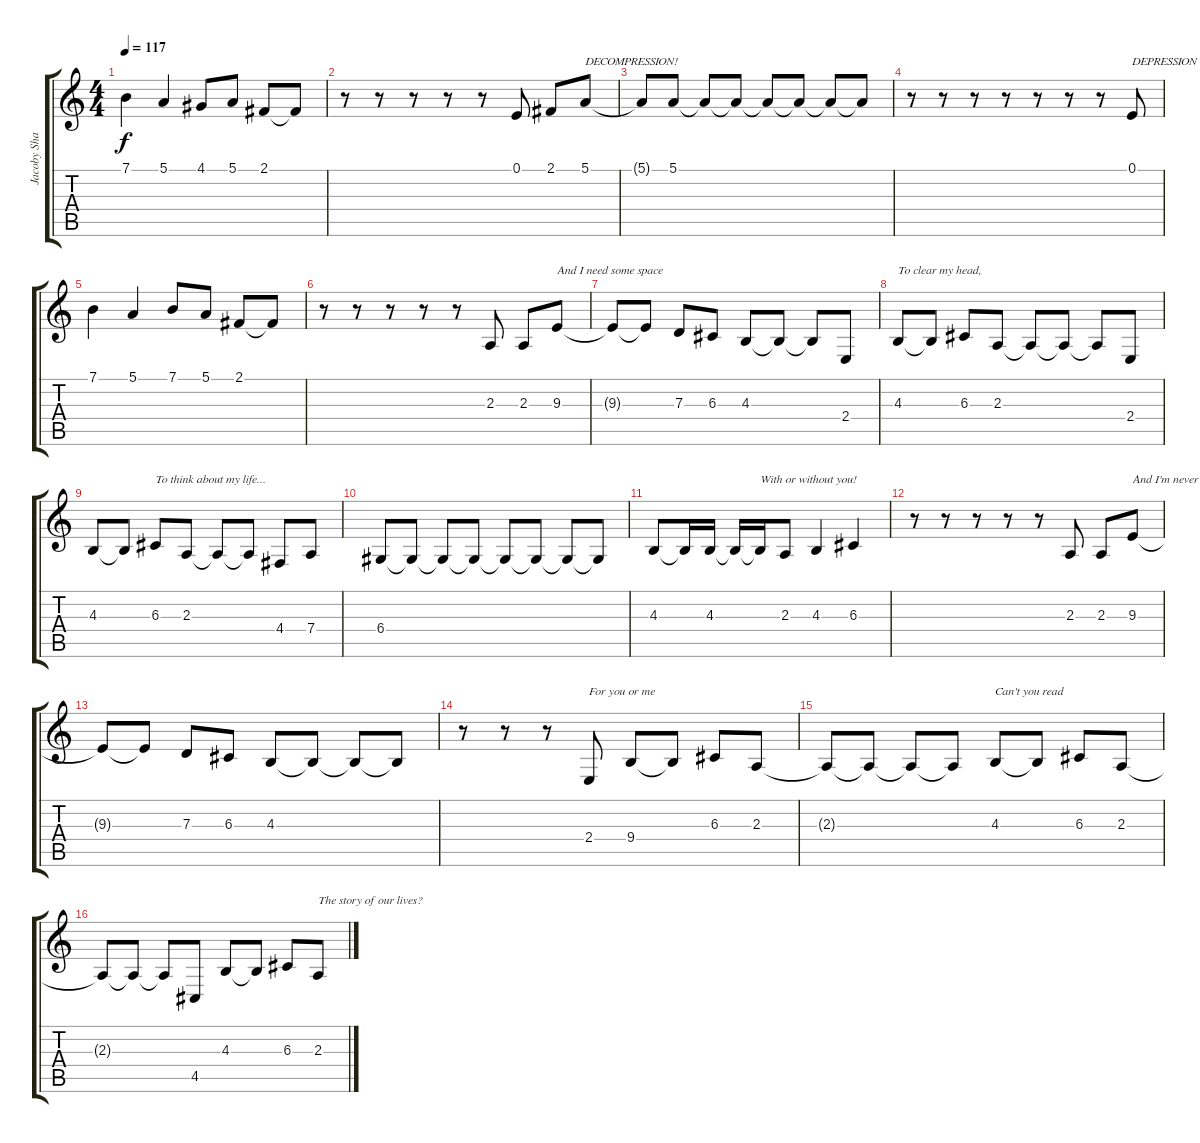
\track ("Jacoby Shaddix (Vocals)" "Jacoby Sha") {instrument harmonica}
\staff {score tabs}
\tuning (E4 B3 G3 D3 A2 E2) {hide}
\ts (4 4)
\tempo 117
\clef g2
\ks c
7.1.4{dy f} 5.1.4 4.1.8 5.1.8 2.1.8 2.1{t}.8 |
r.8 r.8 r.8 r.8 r.8 0.1.8 2.1.8 5.1.8{txt "DECOMPRESSION!"} |
5.1{t}.8 5.1.8 5.1{t}.8 5.1{t}.8 5.1{t}.8 5.1{t}.8 5.1{t}.8 5.1{t}.8 |
r.8 r.8 r.8 r.8 r.8 r.8 r.8 0.1.8{txt "DEPRESSION PERIOD!!"} |
7.1.4 5.1.4 7.1.8 5.1.8 2.1.8 2.1{t}.8 |
r.8 r.8 r.8 r.8 r.8 2.3.8 2.3.8 9.3.8{txt "And I need some space"} |
9.3{t}.8 9.3{t}.8 7.3.8 6.3.8 4.3.8 4.3{t}.8 4.3{t}.8 2.4.8 |
4.3.8{txt "To clear my head,"} 4.3{t}.8 6.3.8 2.3.8 2.3{t}.8 2.3{t}.8 2.3{t}.8 2.4.8 |
4.3.8 4.3{t}.8 6.3.8{txt "To think about my life..."} 2.3.8 2.3{t}.8 2.3{t}.8 4.4.8 7.4.8 |
6.4.8 6.4{t}.8 6.4{t}.8 6.4{t}.8 6.4{t}.8 6.4{t}.8 6.4{t}.8 6.4{t}.8 |
4.3.8 4.3{t}.16 4.3.16 4.3{t}.16 4.3{t}.16{txt "With or without you!"} 2.3.8 4.3.4 6.3.4 |
r.8 r.8 r.8 r.8 r.8 2.3.8 2.3.8 9.3.8{txt "And I'm never there"} |
9.3{t}.8 9.3{t}.8 7.3.8 6.3.8 4.3.8 4.3{t}.8 4.3{t}.8 4.3{t}.8 |
r.8 r.8 r.8 2.4.8{txt "For you or me"} 9.4.8 9.4{t}.8 6.3.8 2.3.8 |
2.3{t}.8 2.3{t}.8 2.3{t}.8 2.3{t}.8 4.3.8{txt "Can't you read"} 4.3{t}.8 6.3.8 2.3.8 |
2.3{t}.8 2.3{t}.8 2.3{t}.8 4.5.8 4.3.8 4.3{t}.8 6.3.8 2.3.8{txt "The story of our lives?"}
